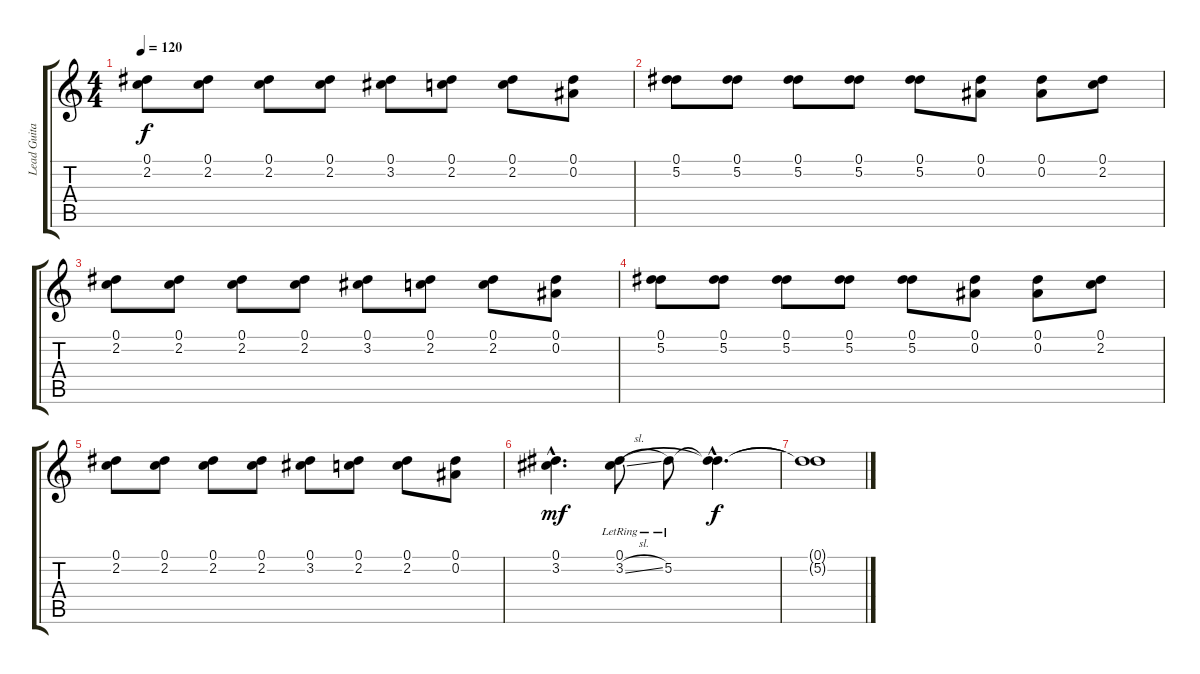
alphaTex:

\track ("Lead Guitar" "Lead Guita") {instrument distortionguitar}
\staff {score tabs}
\tuning (Eb4 Bb3 Gb3 Db3 Ab2 Eb2) {hide}
\ts (4 4)
\tempo 120
\clef g2
\ks c
(0.1 2.2).8{dy f} (0.1 2.2).8 (0.1 2.2).8 (0.1 2.2).8 (0.1 3.2).8 (0.1 2.2).8 (0.1 2.2).8 (0.1 0.2).8 |
(0.1 5.2).8 (0.1 5.2).8 (0.1 5.2).8 (0.1 5.2).8 (0.1 5.2).8 (0.1 0.2).8 (0.1 0.2).8 (0.1 2.2).8 |
(0.1 2.2).8 (0.1 2.2).8 (0.1 2.2).8 (0.1 2.2).8 (0.1 3.2).8 (0.1 2.2).8 (0.1 2.2).8 (0.1 0.2).8 |
(0.1 5.2).8 (0.1 5.2).8 (0.1 5.2).8 (0.1 5.2).8 (0.1 5.2).8 (0.1 0.2).8 (0.1 0.2).8 (0.1 2.2).8 |
(0.1 2.2).8 (0.1 2.2).8 (0.1 2.2).8 (0.1 2.2).8 (0.1 3.2).8 (0.1 2.2).8 (0.1 2.2).8 (0.1 0.2).8 |
(0.1{hac} 3.2{hac}).4{d dy mf} (0.1{lr} 3.2{sl}).8 5.2{lr}.8 (0.1{hac t} 5.2{hac t}).4{d dy f} |
(0.1{t} 5.2{t}).1
